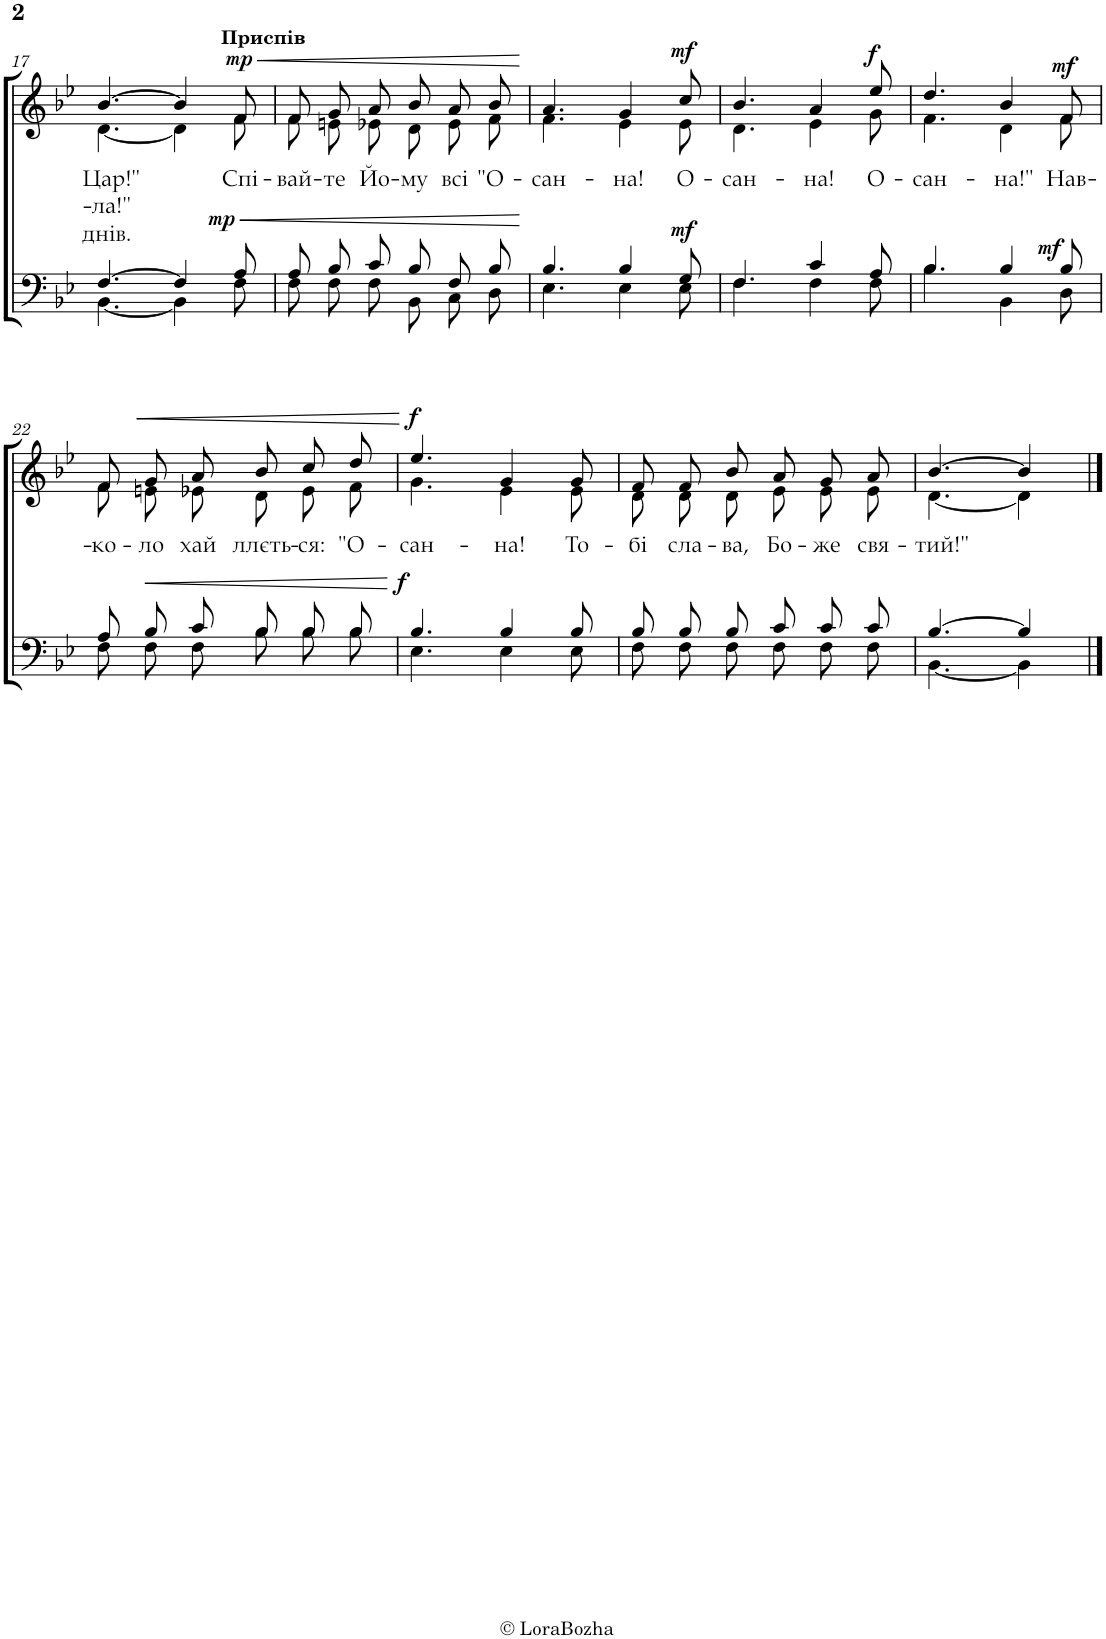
**kern	**dynam	**kern	**text	**text	**text	**dynam
*part2	*part2	*part1	*part1	*part1	*part1	*part1
*staff2	*staff2	*staff1	*staff1	*staff1	*staff1	*staff1
*I"Voice	*	*I"Voice	*	*	*	*
*I'V	*	*I'V	*	*	*	*
!!LO:PB:g=z
*clefF4	*	*clefG2	*	*	*	*
*k[b-e-]	*	*k[b-e-]	*	*	*	*
*M6/8	*	*M6/8	*	*	*	*
=17	=17	=17	=17	=17	=17	=17
*^	*	*	*	*	*	*
!	!	!	!	!LO:LY:b	!LO:LY:b	!LO:LY:b	!
*	*	*	*^	*	*	*	*
[>4.F/	[<4.BB-\	.	[>4.b-/	[<4.d\	Цар!"	-ла!"	днів.	.
4F/]	4BB-\]	.	4b-/]	4d\]	.	.	.	.
!	!	!	!LO:TX:a:B:t=Приспів	!	!	!	!	!
!	!	!LO:HP:b	!	!	!LO:LY:b	!	!	!LO:HP:b
!	!	!LO:DY:n=1:a	!	!	!	!	!	!LO:DY:n=1:a
8A/	8F\	< mp	8f/	8f\	Спі-	.	.	< mp
=18	=18	=18	=18	=18	=18	=18	=18	=18
!	!	!	!	!	!LO:LY:b	!	!	!
8A/L	8F\L	.	8f/L	8f\L	-вай-	.	.	.
!	!	!	!	!	!LO:LY:b	!	!	!
8B-/	8F\	.	8g/	8en\	-те	.	.	.
!	!	!	!	!	!LO:LY:b	!	!	!
8c/J	8F\J	.	8a/J	8e-X\J	Йо-	.	.	.
!	!	!	!	!	!LO:LY:b	!	!	!
8B-/L	8BB-\L	.	8b-/L	8d\L	-му	.	.	.
!	!	!	!	!	!LO:LY:b	!	!	!
8F/	8C\	.	8a/	8e-\	всі	.	.	.
!	!	!	!	!	!LO:LY:b	!	!	!
8B-/J	8D\J	.	8b-/J	8f\J	"О-	.	.	.
*v	*v	*	*	*	*	*	*	*
*	*	*v	*v	*	*	*	*
.	[	.	.	.	.	[
=19	=19	=19	=19	=19	=19	=19
*^	*	*	*	*	*	*
!	!	!	!	!LO:LY:b	!	!	!
*	*	*	*^	*	*	*	*
4.B-/	4.E-\	.	4.a/	4.f\	-сан-	.	.	.
!	!	!	!	!	!LO:LY:b	!	!	!
4B-/	4E-\	.	4g/	4e-\	-на!	.	.	.
!	!	!LO:DY:a	!	!	!LO:LY:b	!	!	!LO:DY:a
8G/	8E-\	mf	8cc/	8e-\	О-	.	.	mf
=20	=20	=20	=20	=20	=20	=20	=20	=20
!	!	!	!	!	!LO:LY:b	!	!	!
4.F/	4.F\	.	4.b-/	4.d\	-сан-	.	.	.
!	!	!	!	!	!LO:LY:b	!	!	!
4c/	4F\	.	4a/	4e-\	-на!	.	.	.
!	!	!	!	!	!LO:LY:b	!	!	!LO:DY:a
8A/	8F\	.	8ee-/	8g\	О-	.	.	f
=21	=21	=21	=21	=21	=21	=21	=21	=21
!	!	!	!	!	!LO:LY:b	!	!	!
4.B-/	4.B-\	.	4.dd/	4.f\	-сан-	.	.	.
!	!	!	!	!	!LO:LY:b	!	!	!
4B-/	4BB-\	.	4b-/	4d\	-на!"	.	.	.
!	!	!LO:DY:a	!	!	!LO:LY:b	!	!	!LO:DY:a
8B-/	8D\	mf	8f/	8f\	Нав-	.	.	mf
!!LO:LB:g=z	!!
=22	=22	=22	=22	=22	=22	=22	=22	=22
!	!	!	!	!	!LO:LY:b	!	!	!
8A/L	8F\L	.	8f/L	8f\L	-ко-	.	.	.
!	!	!LO:HP:b	!	!	!LO:LY:b	!	!	!LO:HP:b
8B-/	8F\	<	8g/	8en\	-ло	.	.	<
!	!	!	!	!	!LO:LY:b	!	!	!
8c/J	8F\J	.	8a/J	8e-X\J	хай	.	.	.
!	!	!	!	!	!LO:LY:b	!	!	!
8B-/L	8B-\L	.	8b-/L	8d\L	ллєть-	.	.	.
!	!	!	!	!	!LO:LY:b	!	!	!
8B-/	8B-\	.	8cc/	8e-\	-ся:	.	.	.
!	!	!	!	!	!LO:LY:b	!	!	!
8B-/J	8B-\J	.	8dd/J	8f\J	"О-	.	.	.
*v	*v	*	*	*	*	*	*	*
*	*	*v	*v	*	*	*	*
.	[	.	.	.	.	[
=23	=23	=23	=23	=23	=23	=23
*^	*	*	*	*	*	*
!	!	!LO:DY:a	!	!LO:LY:b	!	!	!LO:DY:a
*	*	*	*^	*	*	*	*
4.B-/	4.E-\	f	4.ee-/	4.g\	-сан-	.	.	f
!	!	!	!	!	!LO:LY:b	!	!	!
4B-/	4E-\	.	4g/	4e-\	-на!	.	.	.
!	!	!	!	!	!LO:LY:b	!	!	!
8B-/	8E-\	.	8g/	8e-\	То-	.	.	.
=24	=24	=24	=24	=24	=24	=24	=24	=24
!	!	!	!	!	!LO:LY:b	!	!	!
8B-/L	8F\L	.	8f/L	8d\L	-бі	.	.	.
!	!	!	!	!	!LO:LY:b	!	!	!
8B-/	8F\	.	8f/	8d\	сла-	.	.	.
!	!	!	!	!	!LO:LY:b	!	!	!
8B-/J	8F\J	.	8b-/J	8d\J	-ва,	.	.	.
!	!	!	!	!	!LO:LY:b	!	!	!
8c/L	8F\L	.	8a/L	8e-\L	Бо-	.	.	.
!	!	!	!	!	!LO:LY:b	!	!	!
8c/	8F\	.	8g/	8e-\	-же	.	.	.
!	!	!	!	!	!LO:LY:b	!	!	!
8c/J	8F\J	.	8a/J	8e-\J	свя-	.	.	.
=25	=25	=25	=25	=25	=25	=25	=25	=25
!	!	!	!	!	!LO:LY:b	!	!	!
[>4.B-/	[<4.BB-\	.	[>4.b-/	[<4.d\	-тий!"	.	.	.
4B-/]	4BB-\]	.	4b-/]	4d\]	.	.	.	.
*v	*v	*	*	*	*	*	*	*
*	*	*v	*v	*	*	*	*
==	==	==	==	==	==	==
*-	*-	*-	*-	*-	*-	*-
